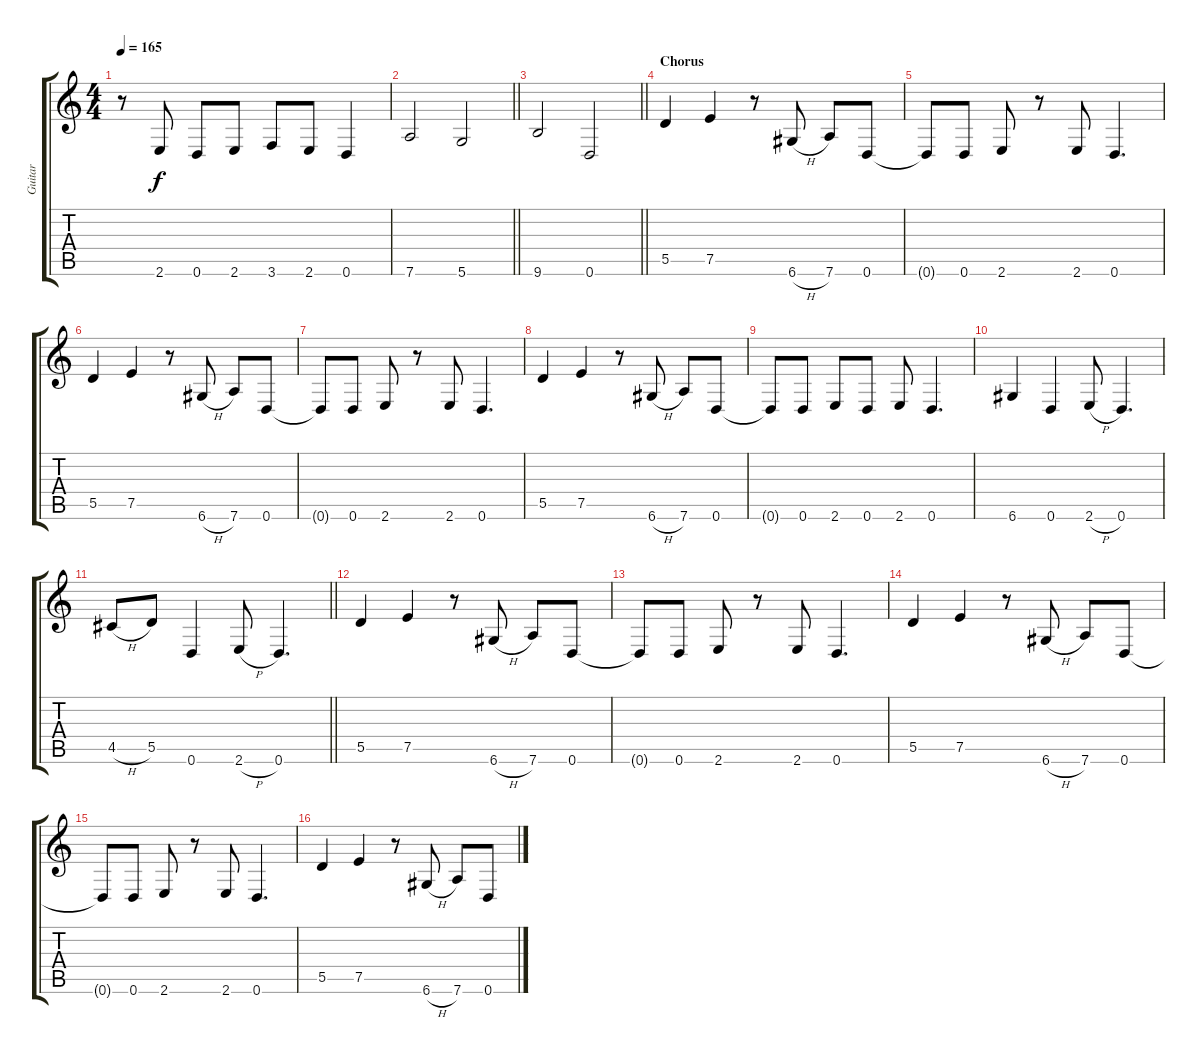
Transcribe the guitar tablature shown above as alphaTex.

\track ("Guitar" "Guitar") {instrument distortionguitar}
\staff {score tabs}
\tuning (E4 B3 G3 D3 A2 D2) {hide}
\ts (4 4)
\tempo 165
\clef g2
\ks c
r.8{dy f} 2.6.8 0.6.8 2.6.8 3.6.8 2.6.8 0.6.4 |
\barLineRight lightlight
7.6.2 5.6.2 |
\barLineRight lightlight
9.6.2 0.6.2 |
\section ("" "Chorus")
5.5.4 7.5.4 r.8 6.6{h}.8 7.6.8 0.6.8 |
0.6{t}.8 0.6.8 2.6.8 r.8 2.6.8 0.6.4{d} |
5.5.4 7.5.4 r.8 6.6{h}.8 7.6.8 0.6.8 |
0.6{t}.8 0.6.8 2.6.8 r.8 2.6.8 0.6.4{d} |
5.5.4 7.5.4 r.8 6.6{h}.8 7.6.8 0.6.8 |
0.6{t}.8 0.6.8 2.6.8 0.6.8 2.6.8 0.6.4{d} |
6.6.4 0.6.4 2.6{h}.8 0.6.4{d} |
\barLineRight lightlight
4.5{h}.8 5.5.8 0.6.4 2.6{h}.8 0.6.4{d} |
5.5.4 7.5.4 r.8 6.6{h}.8 7.6.8 0.6.8 |
0.6{t}.8 0.6.8 2.6.8 r.8 2.6.8 0.6.4{d} |
5.5.4 7.5.4 r.8 6.6{h}.8 7.6.8 0.6.8 |
0.6{t}.8 0.6.8 2.6.8 r.8 2.6.8 0.6.4{d} |
5.5.4 7.5.4 r.8 6.6{h}.8 7.6.8 0.6.8
